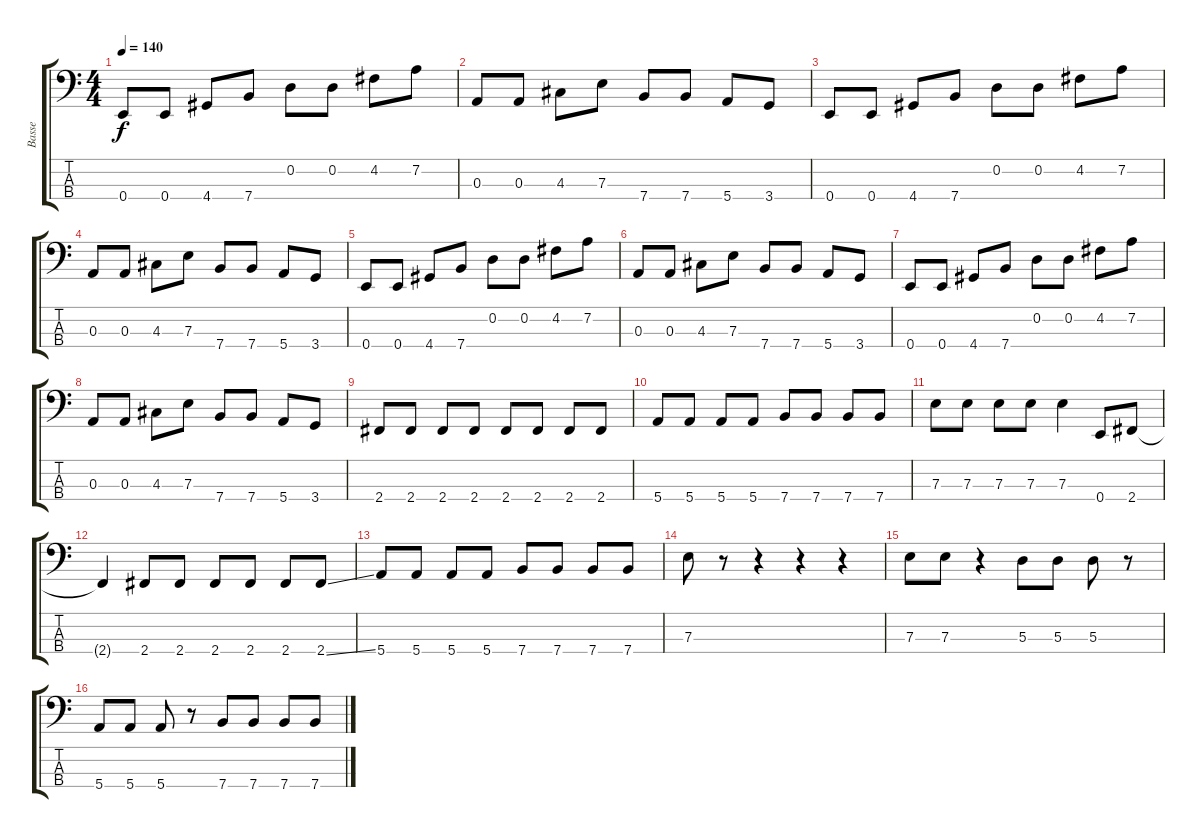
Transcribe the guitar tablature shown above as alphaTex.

\track ("Basse" "Basse") {instrument acousticguitarnylon}
\staff {score tabs}
\tuning (G2 D2 A1 E1) {hide}
\ts (4 4)
\tempo 140
\clef f4
\ks c
0.4.8{dy f} 0.4.8 4.4.8 7.4.8 0.2.8 0.2.8 4.2.8 7.2.8 |
0.3.8 0.3.8 4.3.8 7.3.8 7.4.8 7.4.8 5.4.8 3.4.8 |
0.4.8 0.4.8 4.4.8 7.4.8 0.2.8 0.2.8 4.2.8 7.2.8 |
0.3.8 0.3.8 4.3.8 7.3.8 7.4.8 7.4.8 5.4.8 3.4.8 |
0.4.8 0.4.8 4.4.8 7.4.8 0.2.8 0.2.8 4.2.8 7.2.8 |
0.3.8 0.3.8 4.3.8 7.3.8 7.4.8 7.4.8 5.4.8 3.4.8 |
0.4.8 0.4.8 4.4.8 7.4.8 0.2.8 0.2.8 4.2.8 7.2.8 |
0.3.8 0.3.8 4.3.8 7.3.8 7.4.8 7.4.8 5.4.8 3.4.8 |
2.4.8 2.4.8 2.4.8 2.4.8 2.4.8 2.4.8 2.4.8 2.4.8 |
5.4.8 5.4.8 5.4.8 5.4.8 7.4.8 7.4.8 7.4.8 7.4.8 |
7.3.8 7.3.8 7.3.8 7.3.8 7.3.4 0.4.8 2.4.8 |
2.4{t}.4 2.4.8 2.4.8 2.4.8 2.4.8 2.4.8 2.4{ss}.8 |
5.4.8 5.4.8 5.4.8 5.4.8 7.4.8 7.4.8 7.4.8 7.4.8 |
7.3.8 r.8 r.4 r.4 r.4 |
7.3.8 7.3.8 r.4 5.3.8 5.3.8 5.3.8 r.8 |
5.4.8 5.4.8 5.4.8 r.8 7.4.8 7.4.8 7.4.8 7.4.8
